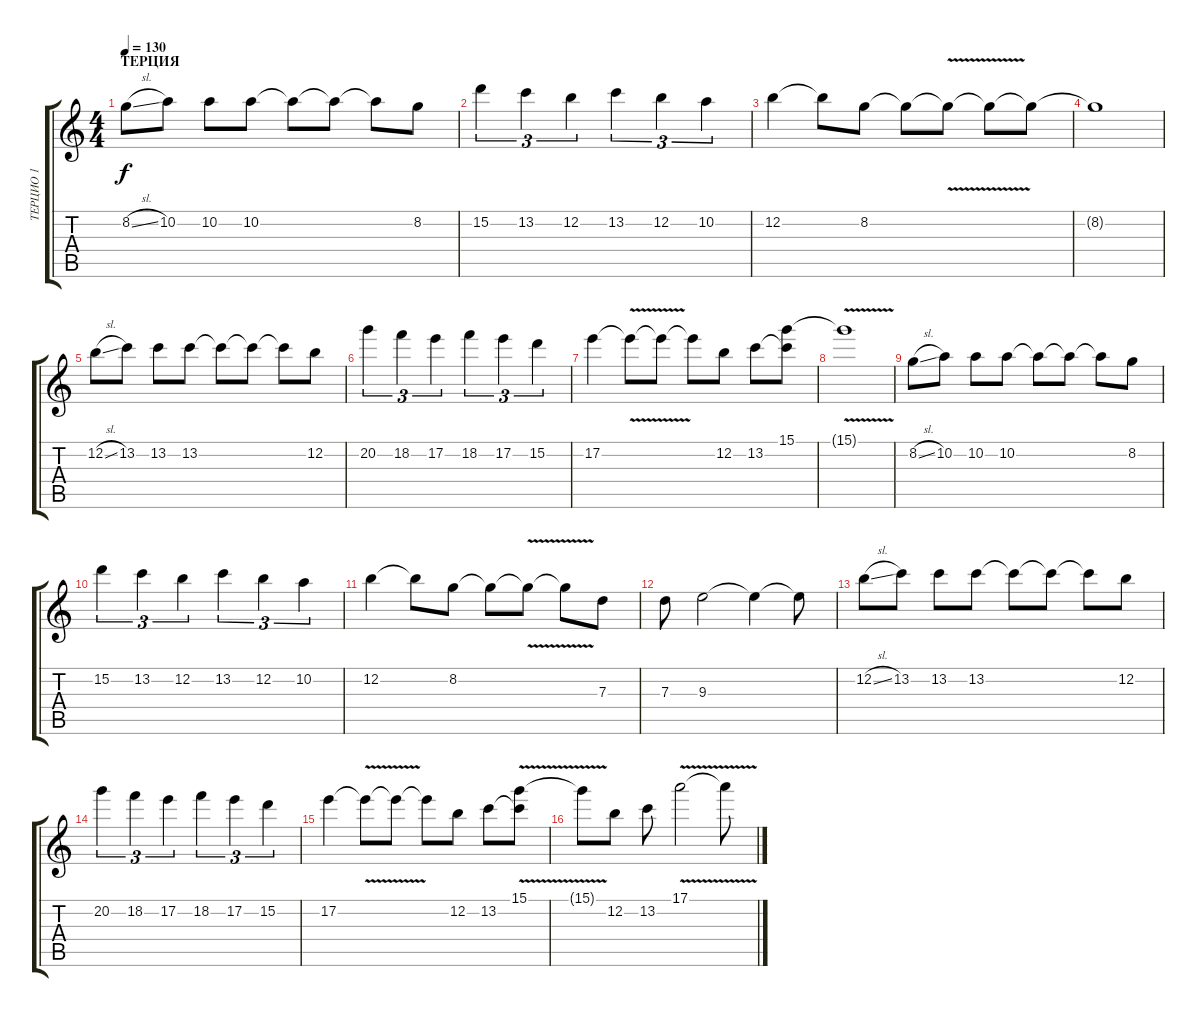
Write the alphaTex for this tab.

\track ("ТЕРЦИО 1" "ТЕРЦИО 1") {instrument acousticguitarsteel}
\staff {score tabs}
\tuning (E4 B3 G3 D3 A2 E2) {hide}
\ts (4 4)
\section ("" "ТЕРЦИЯ")
\tempo 130
\clef g2
\ks c
8.2{sl}.8{dy f} 10.2.8 10.2.8 10.2.8 10.2{t}.8 10.2{t}.8 10.2{t}.8 8.2.8 |
15.2.4{tu (3 2)} 13.2.4{tu (3 2)} 12.2.4{tu (3 2)} 13.2.4{tu (3 2)} 12.2.4{tu (3 2)} 10.2.4{tu (3 2)} |
12.2.4 12.2{t}.8 8.2.8 8.2{t}.8 8.2{v t}.8 8.2{t}.8 8.2{t}.8 |
8.2{t}.1 |
12.2{sl}.8 13.2.8 13.2.8 13.2.8 13.2{t}.8 13.2{t}.8 13.2{t}.8 12.2.8 |
20.2.4{tu (3 2)} 18.2.4{tu (3 2)} 17.2.4{tu (3 2)} 18.2.4{tu (3 2)} 17.2.4{tu (3 2)} 15.2.4{tu (3 2)} |
17.2.4 17.2{v t}.8 17.2{t}.8 17.2{t}.8 12.2.8 13.2.8 (15.1 13.2{t}).8 |
15.1{v t}.1 |
8.2{sl}.8 10.2.8 10.2.8 10.2.8 10.2{t}.8 10.2{t}.8 10.2{t}.8 8.2.8 |
15.2.4{tu (3 2)} 13.2.4{tu (3 2)} 12.2.4{tu (3 2)} 13.2.4{tu (3 2)} 12.2.4{tu (3 2)} 10.2.4{tu (3 2)} |
12.2.4 12.2{t}.8 8.2.8 8.2{t}.8 8.2{v t}.8 8.2{t}.8 7.3.8 |
7.3.8 9.3.2 9.3{t}.4 9.3{t}.8 |
12.2{sl}.8 13.2.8 13.2.8 13.2.8 13.2{t}.8 13.2{t}.8 13.2{t}.8 12.2.8 |
20.2.4{tu (3 2)} 18.2.4{tu (3 2)} 17.2.4{tu (3 2)} 18.2.4{tu (3 2)} 17.2.4{tu (3 2)} 15.2.4{tu (3 2)} |
17.2.4 17.2{v t}.8 17.2{t}.8 17.2{t}.8 12.2.8 13.2.8 (15.1{v} 13.2{t}).8 |
15.1{t}.8 12.2.8 13.2.8 17.1{v}.2 17.1{t}.8
